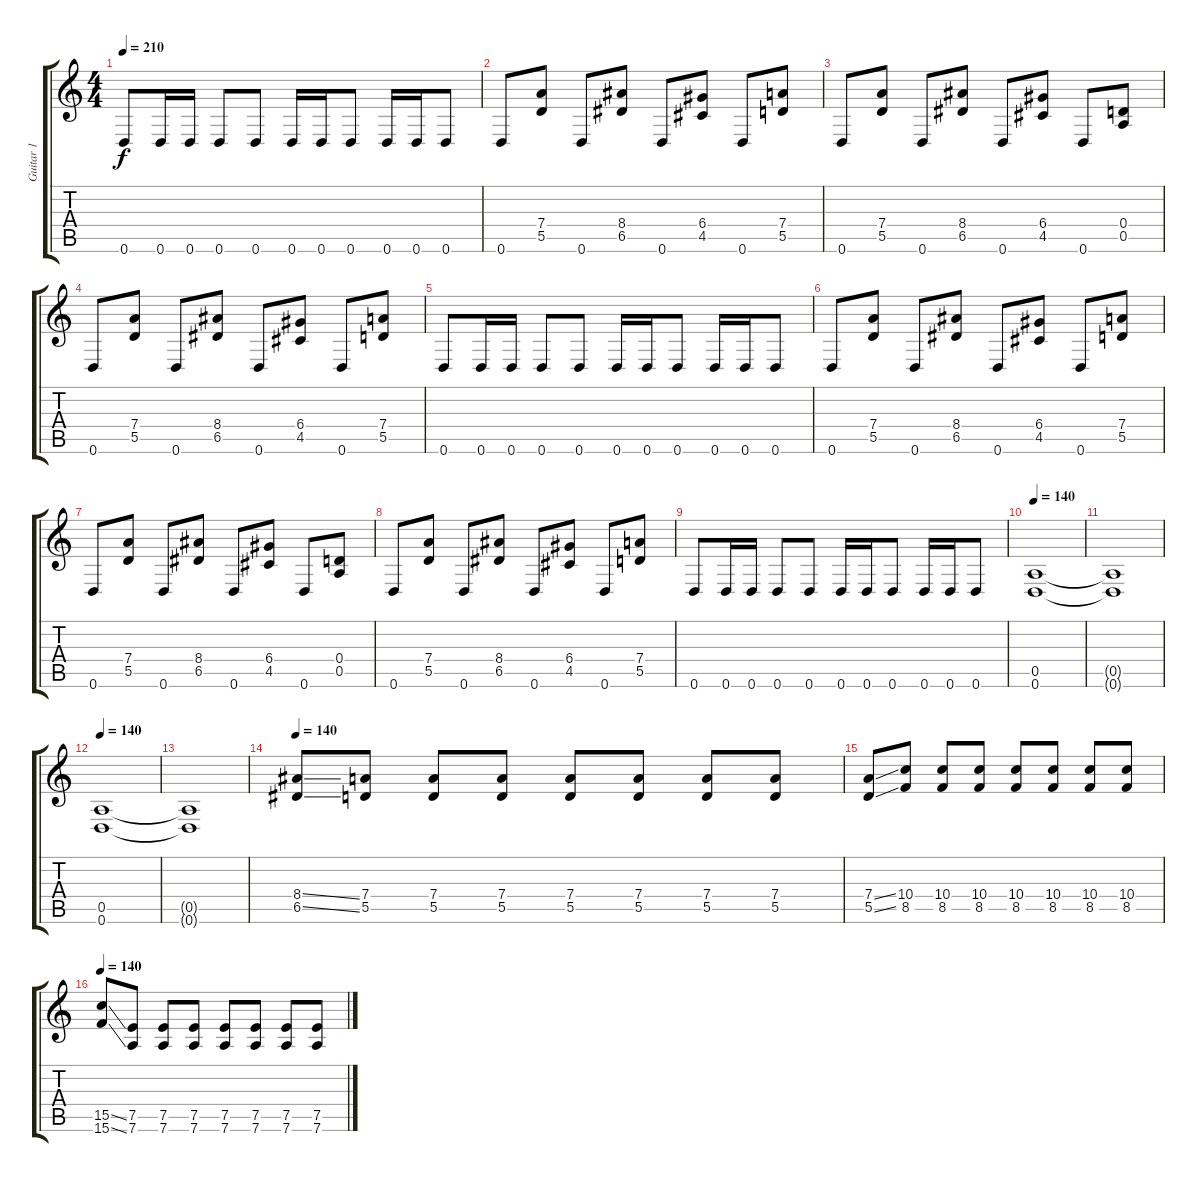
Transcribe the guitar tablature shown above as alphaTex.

\track ("Guitar 1" "Guitar 1") {instrument overdrivenguitar}
\staff {score tabs}
\tuning (E4 B3 G3 D3 A2 D2) {hide}
\ts (4 4)
\tempo 210
\clef g2
\ks c
0.6.8{dy f} 0.6.16 0.6.16 0.6.8 0.6.8 0.6.16 0.6.16 0.6.8 0.6.16 0.6.16 0.6.8 |
0.6.8 (7.4 5.5).8 0.6.8 (8.4 6.5).8 0.6.8 (6.4 4.5).8 0.6.8 (7.4 5.5).8 |
0.6.8 (7.4 5.5).8 0.6.8 (8.4 6.5).8 0.6.8 (6.4 4.5).8 0.6.8 (0.4 0.5).8 |
0.6.8 (7.4 5.5).8 0.6.8 (8.4 6.5).8 0.6.8 (6.4 4.5).8 0.6.8 (7.4 5.5).8 |
0.6.8 0.6.16 0.6.16 0.6.8 0.6.8 0.6.16 0.6.16 0.6.8 0.6.16 0.6.16 0.6.8 |
0.6.8 (7.4 5.5).8 0.6.8 (8.4 6.5).8 0.6.8 (6.4 4.5).8 0.6.8 (7.4 5.5).8 |
0.6.8 (7.4 5.5).8 0.6.8 (8.4 6.5).8 0.6.8 (6.4 4.5).8 0.6.8 (0.4 0.5).8 |
0.6.8 (7.4 5.5).8 0.6.8 (8.4 6.5).8 0.6.8 (6.4 4.5).8 0.6.8 (7.4 5.5).8 |
0.6.8 0.6.16 0.6.16 0.6.8 0.6.8 0.6.16 0.6.16 0.6.8 0.6.16 0.6.16 0.6.8 |
\tempo 140
(0.5 0.6).1 |
(0.5{t} 0.6{t}).1 |
\tempo 140
(0.5 0.6).1 |
(0.5{t} 0.6{t}).1 |
\tempo 140
(8.4{ss} 6.5{ss}).8 (7.4 5.5).8 (7.4 5.5).8 (7.4 5.5).8 (7.4 5.5).8 (7.4 5.5).8 (7.4 5.5).8 (7.4 5.5).8 |
(7.4{ss} 5.5{ss}).8 (10.4 8.5).8 (10.4 8.5).8 (10.4 8.5).8 (10.4 8.5).8 (10.4 8.5).8 (10.4 8.5).8 (10.4 8.5).8 |
\tempo 140
(15.5{ss} 15.6{ss}).8 (7.5 7.6).8 (7.5 7.6).8 (7.5 7.6).8 (7.5 7.6).8 (7.5 7.6).8 (7.5 7.6).8 (7.5 7.6).8
